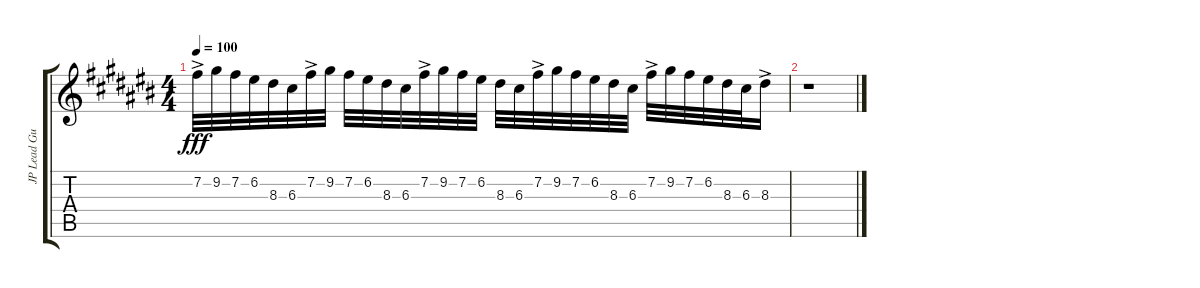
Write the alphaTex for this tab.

\track ("JP Lead Guitar" "JP Lead Gu") {instrument distortionguitar}
\staff {score tabs}
\tuning (E4 B3 G3 D3 A2 E2) {hide}
\ts (4 4)
\tempo 100
\clef g2
\ks c#
7.2{ac}.32{dy fff} 9.2.32 7.2.32 6.2.32 8.3.32 6.3.32 7.2{ac}.32 9.2.32 7.2.32 6.2.32 8.3.32 6.3.32 7.2{ac}.32 9.2.32 7.2.32 6.2.32 8.3.32 6.3.32 7.2{ac}.32 9.2.32 7.2.32 6.2.32 8.3.32 6.3.32 7.2{ac}.32 9.2.32 7.2.32 6.2.32 8.3.32 6.3.32 8.3{ac}.16 |
r.1
